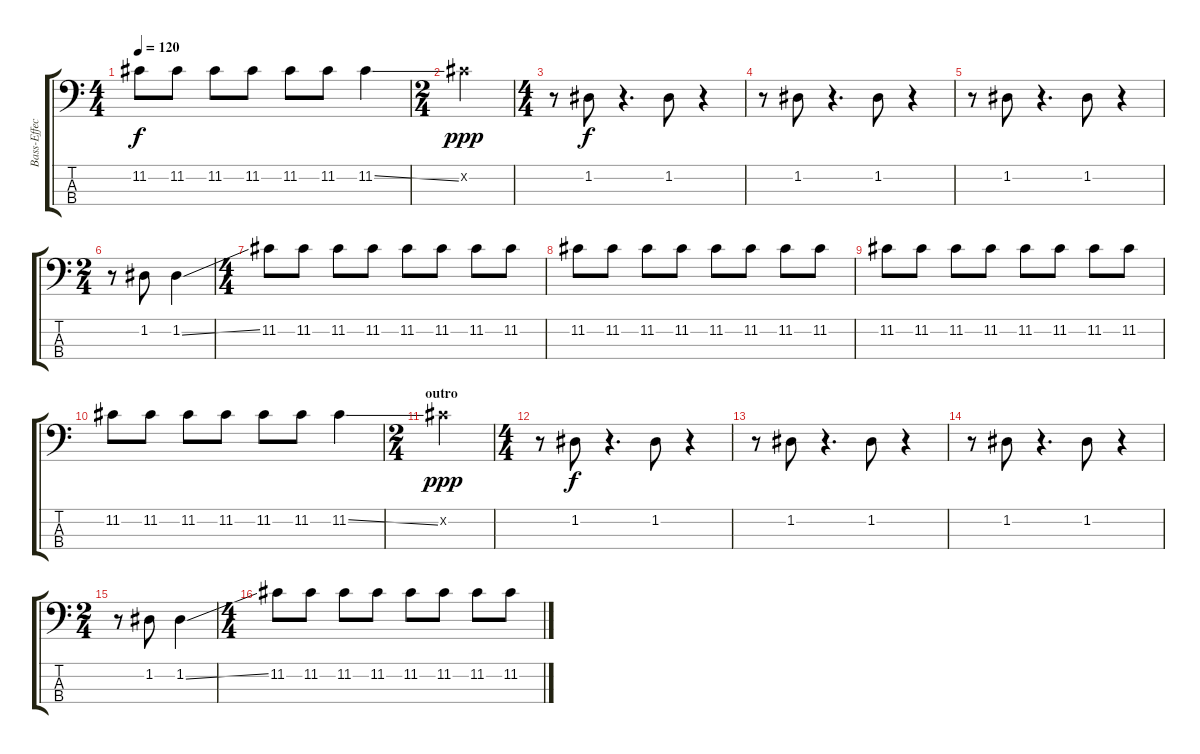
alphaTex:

\track ("Bass-Effects (Thompson)" "Bass-Effec") {instrument electricbasspick}
\staff {score tabs}
\tuning (G2 D2 A1 E1) {hide}
\ts (4 4)
\tempo 120
\clef f4
\ks c
11.2.8{dy f} 11.2.8 11.2.8 11.2.8 11.2.8 11.2.8 11.2{ss}.4 |
\ts (2 4)
11.2{x}.2{dy ppp} |
\ts (4 4)
r.8 1.2.8{dy f} r.4{d} 1.2.8 r.4 |
r.8 1.2.8 r.4{d} 1.2.8 r.4 |
r.8 1.2.8 r.4{d} 1.2.8 r.4 |
\ts (2 4)
r.8 1.2.8 1.2{ss}.4 |
\ts (4 4)
11.2.8 11.2.8 11.2.8 11.2.8 11.2.8 11.2.8 11.2.8 11.2.8 |
11.2.8 11.2.8 11.2.8 11.2.8 11.2.8 11.2.8 11.2.8 11.2.8 |
11.2.8 11.2.8 11.2.8 11.2.8 11.2.8 11.2.8 11.2.8 11.2.8 |
11.2.8 11.2.8 11.2.8 11.2.8 11.2.8 11.2.8 11.2{ss}.4 |
\ts (2 4)
\section ("" "outro")
11.2{x}.2{dy ppp} |
\ts (4 4)
r.8 1.2.8{dy f} r.4{d} 1.2.8 r.4 |
r.8 1.2.8 r.4{d} 1.2.8 r.4 |
r.8 1.2.8 r.4{d} 1.2.8 r.4 |
\ts (2 4)
r.8 1.2.8 1.2{ss}.4 |
\ts (4 4)
11.2.8 11.2.8 11.2.8 11.2.8 11.2.8 11.2.8 11.2.8 11.2.8
